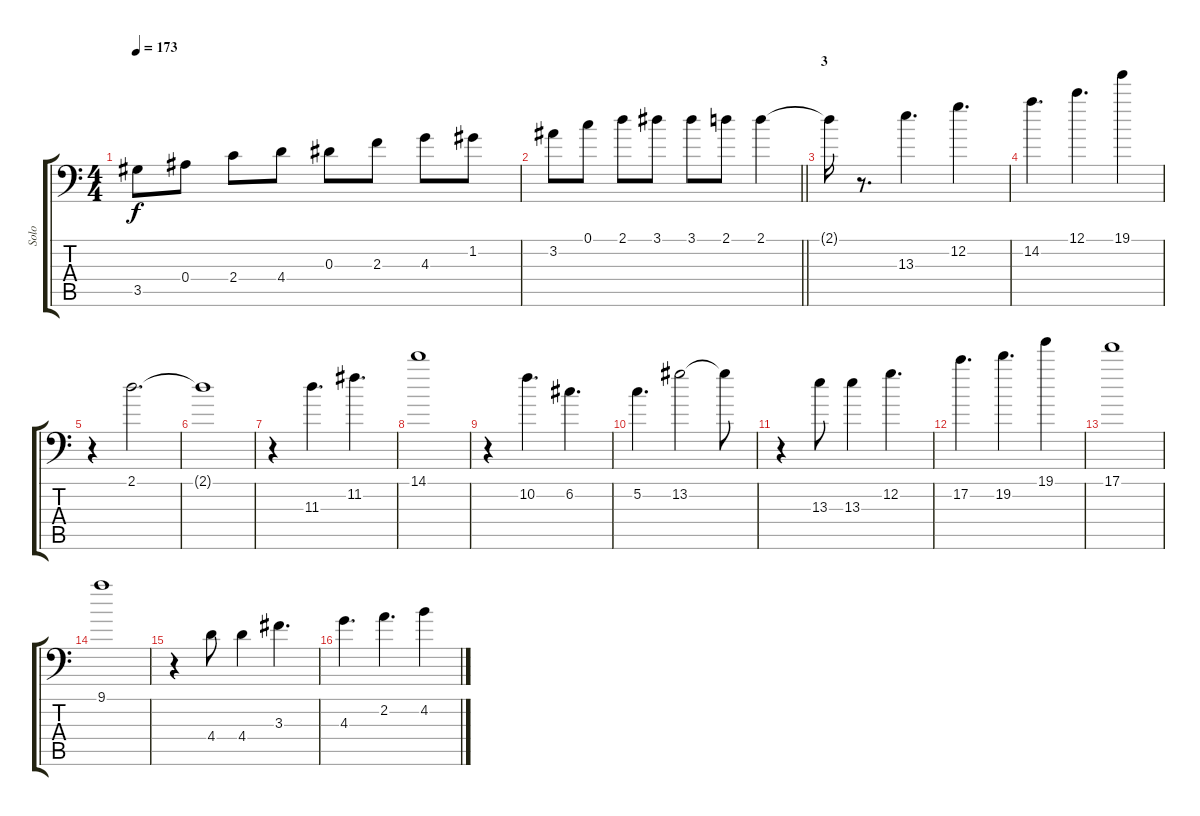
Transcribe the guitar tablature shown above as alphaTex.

\track ("Solo" "Solo") {instrument distortionguitar}
\staff {score tabs}
\tuning (C4 G3 Eb3 Bb2 F2 Bb1) {hide}
\ts (4 4)
\tempo 173
\clef f4
\ks c
3.5.8{dy f} 0.4.8 2.4.8 4.4.8 0.3.8 2.3.8 4.3.8 1.2.8 |
\barLineRight lightlight
3.2.8 0.1.8 2.1.8 3.1.8 3.1.8 2.1.8 2.1.4 |
\section ("" "3")
2.1{t}.16 r.8{d} 13.3.4{d} 12.2.4{d} |
14.2.4{d} 12.1.4{d} 19.1.4 |
r.4 2.1.2{d} |
2.1{t}.1 |
r.4 11.3.4{d} 11.2.4{d} |
14.1.1 |
r.4 10.2.4{d} 6.2.4{d} |
5.2.4{d} 13.2.2 13.2{t}.8 |
r.4 13.3.8 13.3.4 12.2.4{d} |
17.2.4{d} 19.2.4{d} 19.1.4 |
17.1.1 |
9.1.1 |
r.4 4.4.8 4.4.4 3.3.4{d} |
4.3.4{d} 2.2.4{d} 4.2.4
